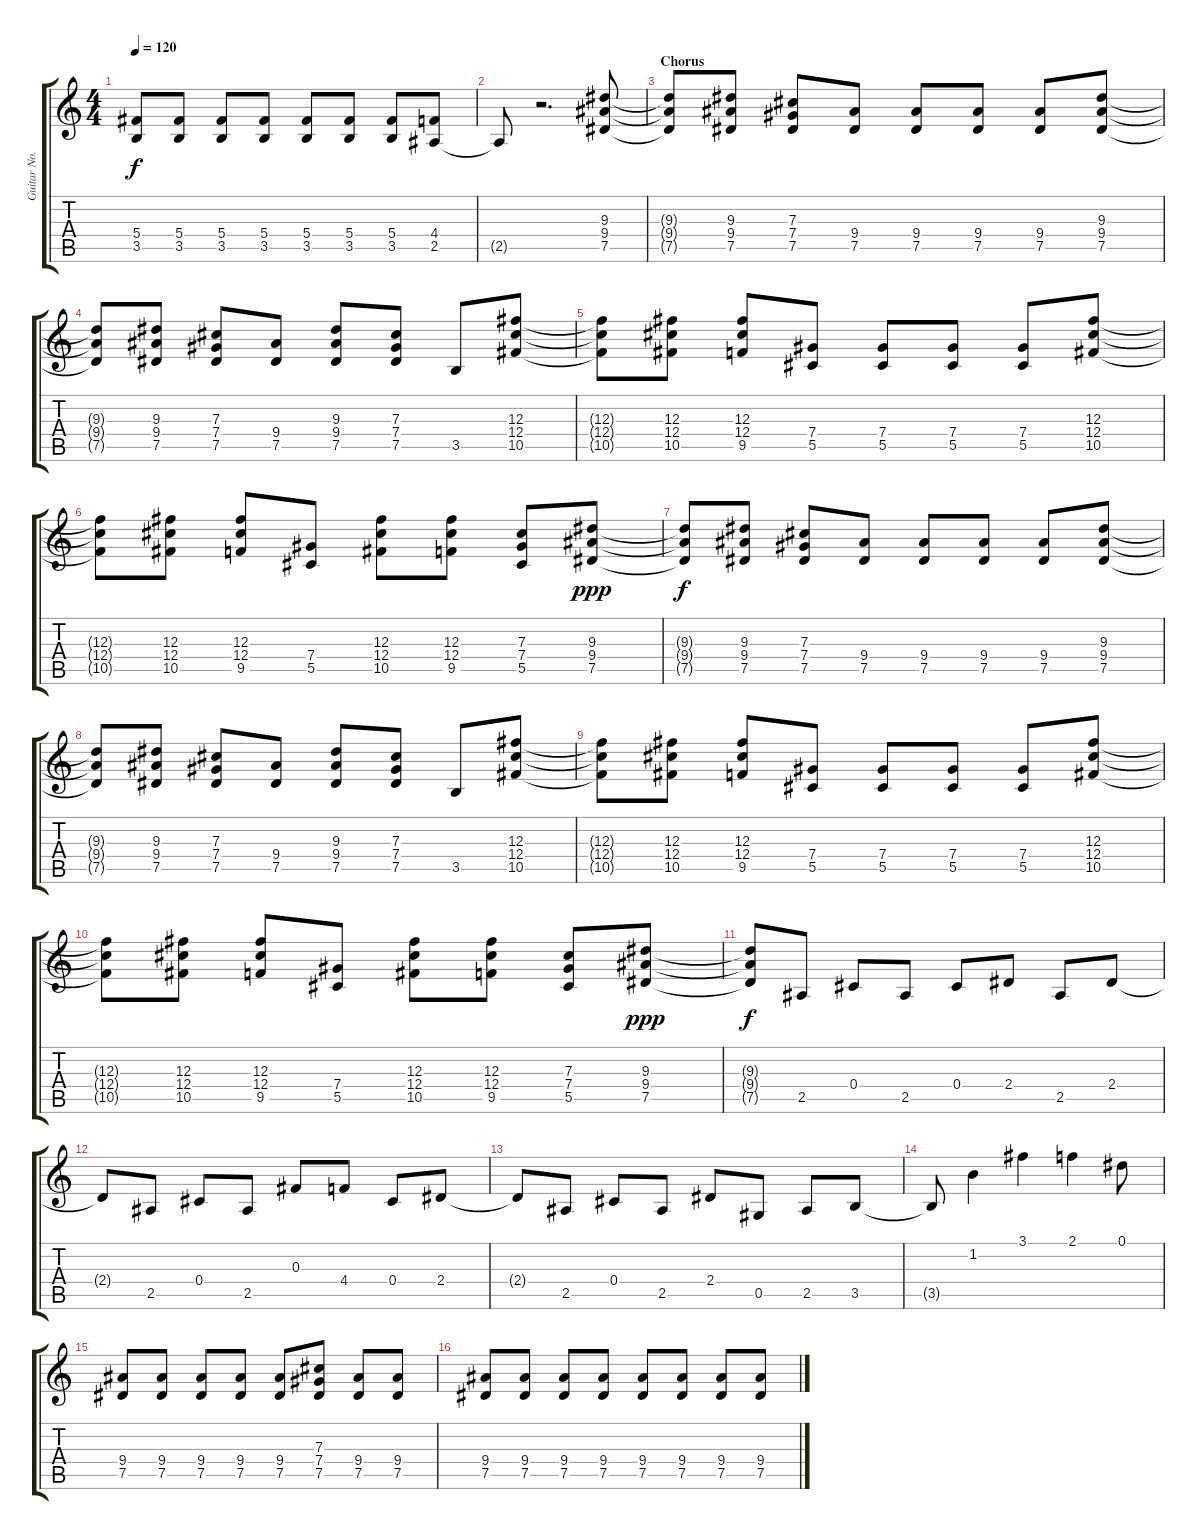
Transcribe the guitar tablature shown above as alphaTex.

\track ("Guitar No.2" "Guitar No.") {instrument overdrivenguitar}
\staff {score tabs}
\tuning (Eb4 Bb3 Gb3 Db3 Ab2 Eb2) {hide}
\ts (4 4)
\tempo 120
\clef g2
\ks c
(5.4 3.5).8{dy f} (5.4 3.5).8 (5.4 3.5).8 (5.4 3.5).8 (5.4 3.5).8 (5.4 3.5).8 (5.4 3.5).8 (4.4 2.5).8 |
2.5{t}.8 r.2{d} (9.3 9.4 7.5).8 |
\section ("" "Chorus")
(9.3{t} 9.4{t} 7.5{t}).8 (9.3 9.4 7.5).8 (7.3 7.4 7.5).8 (9.4 7.5).8 (9.4 7.5).8 (9.4 7.5).8 (9.4 7.5).8 (9.3 9.4 7.5).8 |
(9.3{t} 9.4{t} 7.5{t}).8 (9.3 9.4 7.5).8 (7.3 7.4 7.5).8 (9.4 7.5).8 (9.3 9.4 7.5).8 (7.3 7.4 7.5).8 3.5.8 (12.3 12.4 10.5).8 |
(12.3{t} 12.4{t} 10.5{t}).8 (12.3 12.4 10.5).8 (12.3 12.4 9.5).8 (7.4 5.5).8 (7.4 5.5).8 (7.4 5.5).8 (7.4 5.5).8 (12.3 12.4 10.5).8 |
(12.3{t} 12.4{t} 10.5{t}).8 (12.3 12.4 10.5).8 (12.3 12.4 9.5).8 (7.4 5.5).8 (12.3 12.4 10.5).8 (12.3 12.4 9.5).8 (7.3 7.4 5.5).8 (9.3 9.4 7.5).8{dy ppp} |
(9.3{t} 9.4{t} 7.5{t}).8{dy f} (9.3 9.4 7.5).8 (7.3 7.4 7.5).8 (9.4 7.5).8 (9.4 7.5).8 (9.4 7.5).8 (9.4 7.5).8 (9.3 9.4 7.5).8 |
(9.3{t} 9.4{t} 7.5{t}).8 (9.3 9.4 7.5).8 (7.3 7.4 7.5).8 (9.4 7.5).8 (9.3 9.4 7.5).8 (7.3 7.4 7.5).8 3.5.8 (12.3 12.4 10.5).8 |
(12.3{t} 12.4{t} 10.5{t}).8 (12.3 12.4 10.5).8 (12.3 12.4 9.5).8 (7.4 5.5).8 (7.4 5.5).8 (7.4 5.5).8 (7.4 5.5).8 (12.3 12.4 10.5).8 |
(12.3{t} 12.4{t} 10.5{t}).8 (12.3 12.4 10.5).8 (12.3 12.4 9.5).8 (7.4 5.5).8 (12.3 12.4 10.5).8 (12.3 12.4 9.5).8 (7.3 7.4 5.5).8 (9.3 9.4 7.5).8{dy ppp} |
(9.3{t} 9.4{t} 7.5{t}).8{dy f} 2.5.8 0.4.8 2.5.8 0.4.8 2.4.8 2.5.8 2.4.8 |
2.4{t}.8 2.5.8 0.4.8 2.5.8 0.3.8 4.4.8 0.4.8 2.4.8 |
2.4{t}.8 2.5.8 0.4.8 2.5.8 2.4.8 0.5.8 2.5.8 3.5.8 |
3.5{t}.8 1.2.4 3.1.4 2.1.4 0.1.8 |
(9.4 7.5).8 (9.4 7.5).8 (9.4 7.5).8 (9.4 7.5).8 (9.4 7.5).8 (7.3 7.4 7.5).8 (9.4 7.5).8 (9.4 7.5).8 |
(9.4 7.5).8 (9.4 7.5).8 (9.4 7.5).8 (9.4 7.5).8 (9.4 7.5).8 (9.4 7.5).8 (9.4 7.5).8 (9.4 7.5).8
